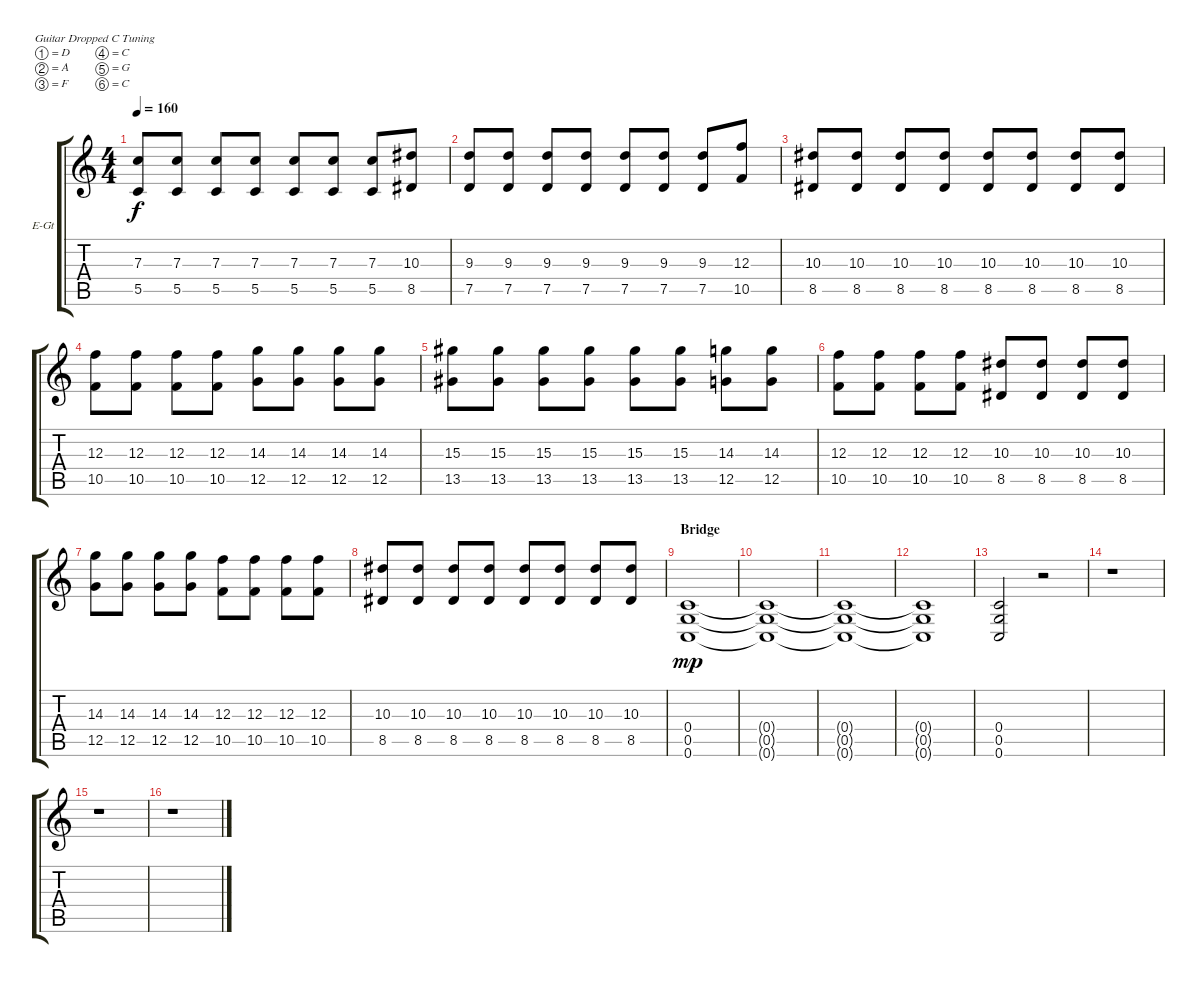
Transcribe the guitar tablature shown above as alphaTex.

\defaultSystemsLayout 4
\bracketExtendMode groupsimilarinstruments
\firstSystemTrackNameOrientation horizontal
\otherSystemsTrackNameOrientation horizontal
\track ("Guitar 1" "E-Gt") {instrument distortionguitar}
\staff {score tabs}
\tuning (D4 A3 F3 C3 G2 C2)
\ts (4 4)
\tempo 160
\clef g2
\ks c
(5.5 7.3).8{dy f} (5.5 7.3).8 (5.5 7.3).8 (5.5 7.3).8 (5.5 7.3).8 (5.5 7.3).8 (5.5 7.3).8 (8.5 10.3).8 |
(7.5 9.3).8 (7.5 9.3).8 (7.5 9.3).8 (7.5 9.3).8 (7.5 9.3).8 (7.5 9.3).8 (7.5 9.3).8 (10.5 12.3).8 |
(8.5 10.3).8 (8.5 10.3).8 (8.5 10.3).8 (8.5 10.3).8 (8.5 10.3).8 (8.5 10.3).8 (8.5 10.3).8 (8.5 10.3).8 |
(10.5 12.3).8 (10.5 12.3).8 (10.5 12.3).8 (10.5 12.3).8 (12.5 14.3).8 (12.5 14.3).8 (12.5 14.3).8 (12.5 14.3).8 |
(13.5 15.3).8 (13.5 15.3).8 (13.5 15.3).8 (13.5 15.3).8 (13.5 15.3).8 (13.5 15.3).8 (12.5 14.3).8 (12.5 14.3).8 |
(10.5 12.3).8 (10.5 12.3).8 (10.5 12.3).8 (10.5 12.3).8 (8.5 10.3).8 (8.5 10.3).8 (8.5 10.3).8 (8.5 10.3).8 |
(12.5 14.3).8 (12.5 14.3).8 (12.5 14.3).8 (12.5 14.3).8 (10.5 12.3).8 (10.5 12.3).8 (10.5 12.3).8 (10.5 12.3).8 |
(8.5 10.3).8 (8.5 10.3).8 (8.5 10.3).8 (8.5 10.3).8 (8.5 10.3).8 (8.5 10.3).8 (8.5 10.3).8 (8.5 10.3).8 |
\section ("" "Bridge")
(0.6 0.5 0.4).1{dy mp} |
(0.4{t} 0.5{t} 0.6{t}).1 |
(0.6{t} 0.5{t} 0.4{t}).1 |
(0.4{t} 0.5{t} 0.6{t}).1 |
(0.6 0.5 0.4).2 r.2 |
r.1 |
r.1 |
r.1
